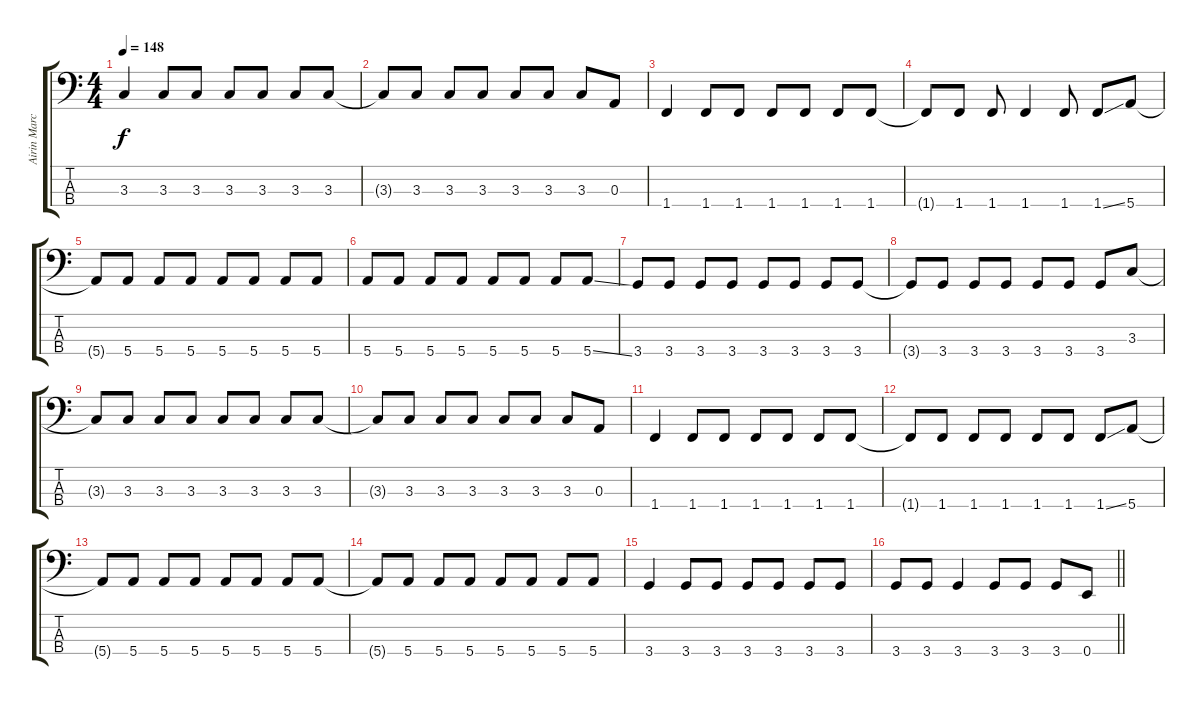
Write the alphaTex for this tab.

\track ("Airin Marchenko" "Airin Marc") {instrument electricbasspick}
\staff {score tabs}
\tuning (G2 D2 A1 E1) {hide}
\ts (4 4)
\section ("" "")
\tempo 148
\clef f4
\ks c
3.3.4{dy f} 3.3.8 3.3.8 3.3.8 3.3.8 3.3.8 3.3.8 |
3.3{t}.8 3.3.8 3.3.8 3.3.8 3.3.8 3.3.8 3.3.8 0.3.8 |
1.4.4 1.4.8 1.4.8 1.4.8 1.4.8 1.4.8 1.4.8 |
1.4{t}.8 1.4.8 1.4.8 1.4.4 1.4.8 1.4{ss}.8 5.4.8 |
5.4{t}.8 5.4.8 5.4.8 5.4.8 5.4.8 5.4.8 5.4.8 5.4.8 |
5.4.8 5.4.8 5.4.8 5.4.8 5.4.8 5.4.8 5.4.8 5.4{ss}.8 |
3.4.8 3.4.8 3.4.8 3.4.8 3.4.8 3.4.8 3.4.8 3.4.8 |
3.4{t}.8 3.4.8 3.4.8 3.4.8 3.4.8 3.4.8 3.4.8 3.3.8 |
3.3{t}.8 3.3.8 3.3.8 3.3.8 3.3.8 3.3.8 3.3.8 3.3.8 |
3.3{t}.8 3.3.8 3.3.8 3.3.8 3.3.8 3.3.8 3.3.8 0.3.8 |
1.4.4 1.4.8 1.4.8 1.4.8 1.4.8 1.4.8 1.4.8 |
1.4{t}.8 1.4.8 1.4.8 1.4.8 1.4.8 1.4.8 1.4{ss}.8 5.4.8 |
5.4{t}.8 5.4.8 5.4.8 5.4.8 5.4.8 5.4.8 5.4.8 5.4.8 |
5.4{t}.8 5.4.8 5.4.8 5.4.8 5.4.8 5.4.8 5.4.8 5.4.8 |
3.4.4 3.4.8 3.4.8 3.4.8 3.4.8 3.4.8 3.4.8 |
\barLineRight lightlight
3.4.8 3.4.8 3.4.4 3.4.8 3.4.8 3.4.8 0.4.8
